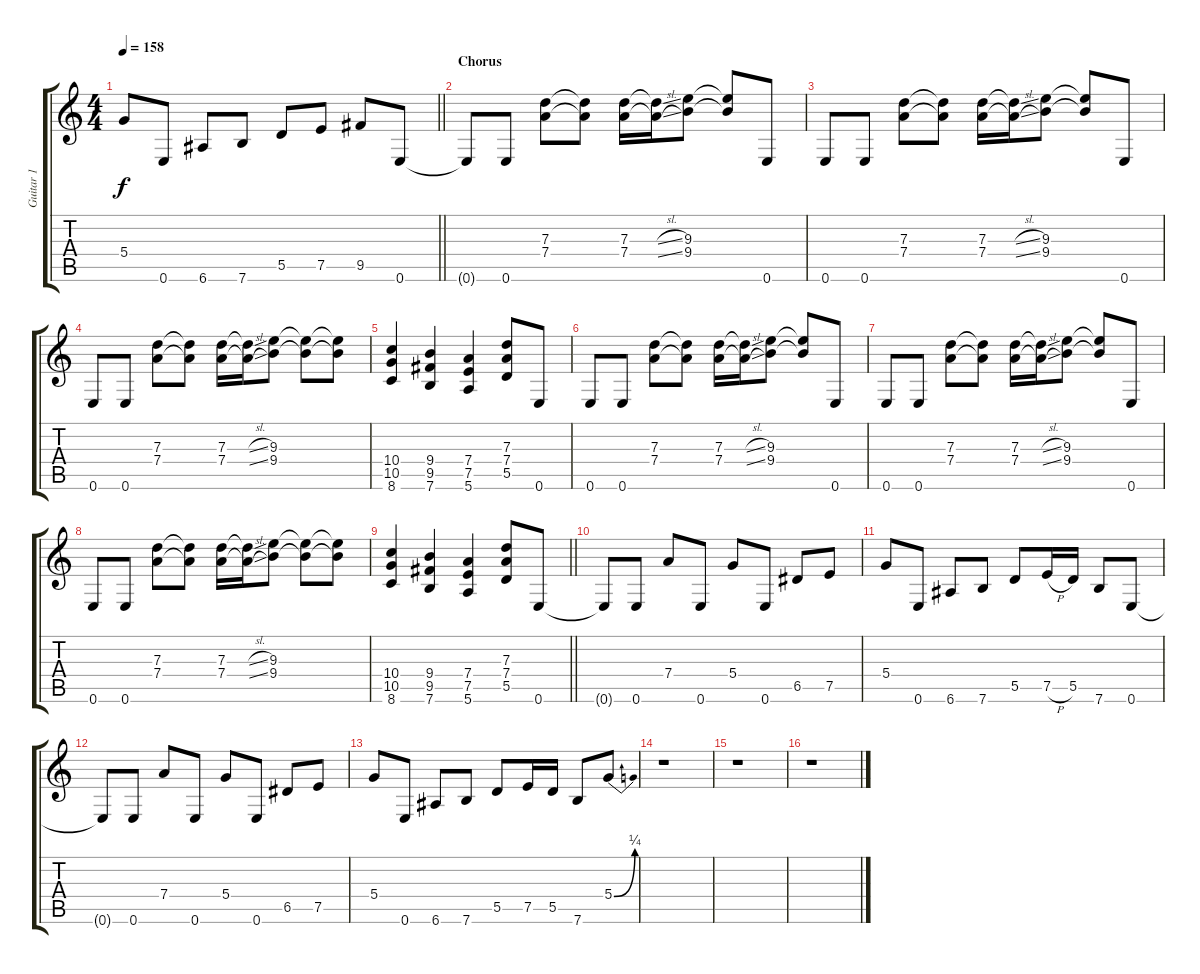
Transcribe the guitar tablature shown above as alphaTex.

\track ("Guitar 1" "Guitar 1") {instrument distortionguitar}
\staff {score tabs}
\tuning (E4 B3 G3 D3 A2 E2) {hide}
\ts (4 4)
\tempo 158
\clef g2
\barLineRight lightlight
\ks c
5.4.8{dy f} 0.6.8 6.6.8 7.6.8 5.5.8 7.5.8 9.5.8 0.6.8 |
\section ("" "Chorus")
0.6{t}.8 0.6.8 (7.3 7.4).8 (7.3{t} 7.4{t}).8 (7.3 7.4).16 (7.3{sl t} 7.4{sl t}).16 (9.3 9.4).8 (9.3{t} 9.4{t}).8 0.6.8 |
0.6.8 0.6.8 (7.3 7.4).8 (7.3{t} 7.4{t}).8 (7.3 7.4).16 (7.3{sl t} 7.4{sl t}).16 (9.3 9.4).8 (9.3{t} 9.4{t}).8 0.6.8 |
0.6.8 0.6.8 (7.3 7.4).8 (7.3{t} 7.4{t}).8 (7.3 7.4).16 (7.3{sl t} 7.4{sl t}).16 (9.3 9.4).8 (9.3{t} 9.4{t}).8 (9.3{t} 9.4{t}).8 |
(10.4 10.5 8.6).4 (9.4 9.5 7.6).4 (7.4 7.5 5.6).4 (7.3 7.4 5.5).8 0.6.8 |
0.6.8 0.6.8 (7.3 7.4).8 (7.3{t} 7.4{t}).8 (7.3 7.4).16 (7.3{sl t} 7.4{sl t}).16 (9.3 9.4).8 (9.3{t} 9.4{t}).8 0.6.8 |
0.6.8 0.6.8 (7.3 7.4).8 (7.3{t} 7.4{t}).8 (7.3 7.4).16 (7.3{sl t} 7.4{sl t}).16 (9.3 9.4).8 (9.3{t} 9.4{t}).8 0.6.8 |
0.6.8 0.6.8 (7.3 7.4).8 (7.3{t} 7.4{t}).8 (7.3 7.4).16 (7.3{sl t} 7.4{sl t}).16 (9.3 9.4).8 (9.3{t} 9.4{t}).8 (9.3{t} 9.4{t}).8 |
\barLineRight lightlight
(10.4 10.5 8.6).4 (9.4 9.5 7.6).4 (7.4 7.5 5.6).4 (7.3 7.4 5.5).8 0.6.8 |
0.6{t}.8 0.6.8 7.4.8 0.6.8 5.4.8 0.6.8 6.5.8 7.5.8 |
5.4.8 0.6.8 6.6.8 7.6.8 5.5.8 7.5{h}.16 5.5.16 7.6.8 0.6.8 |
0.6{t}.8 0.6.8 7.4.8 0.6.8 5.4.8 0.6.8 6.5.8 7.5.8 |
5.4.8 0.6.8 6.6.8 7.6.8 5.5.8 7.5.16 5.5.16 7.6.8 5.4{be (bend 0 0 60 1)}.8 |
r.1 |
r.1 |
r.1
